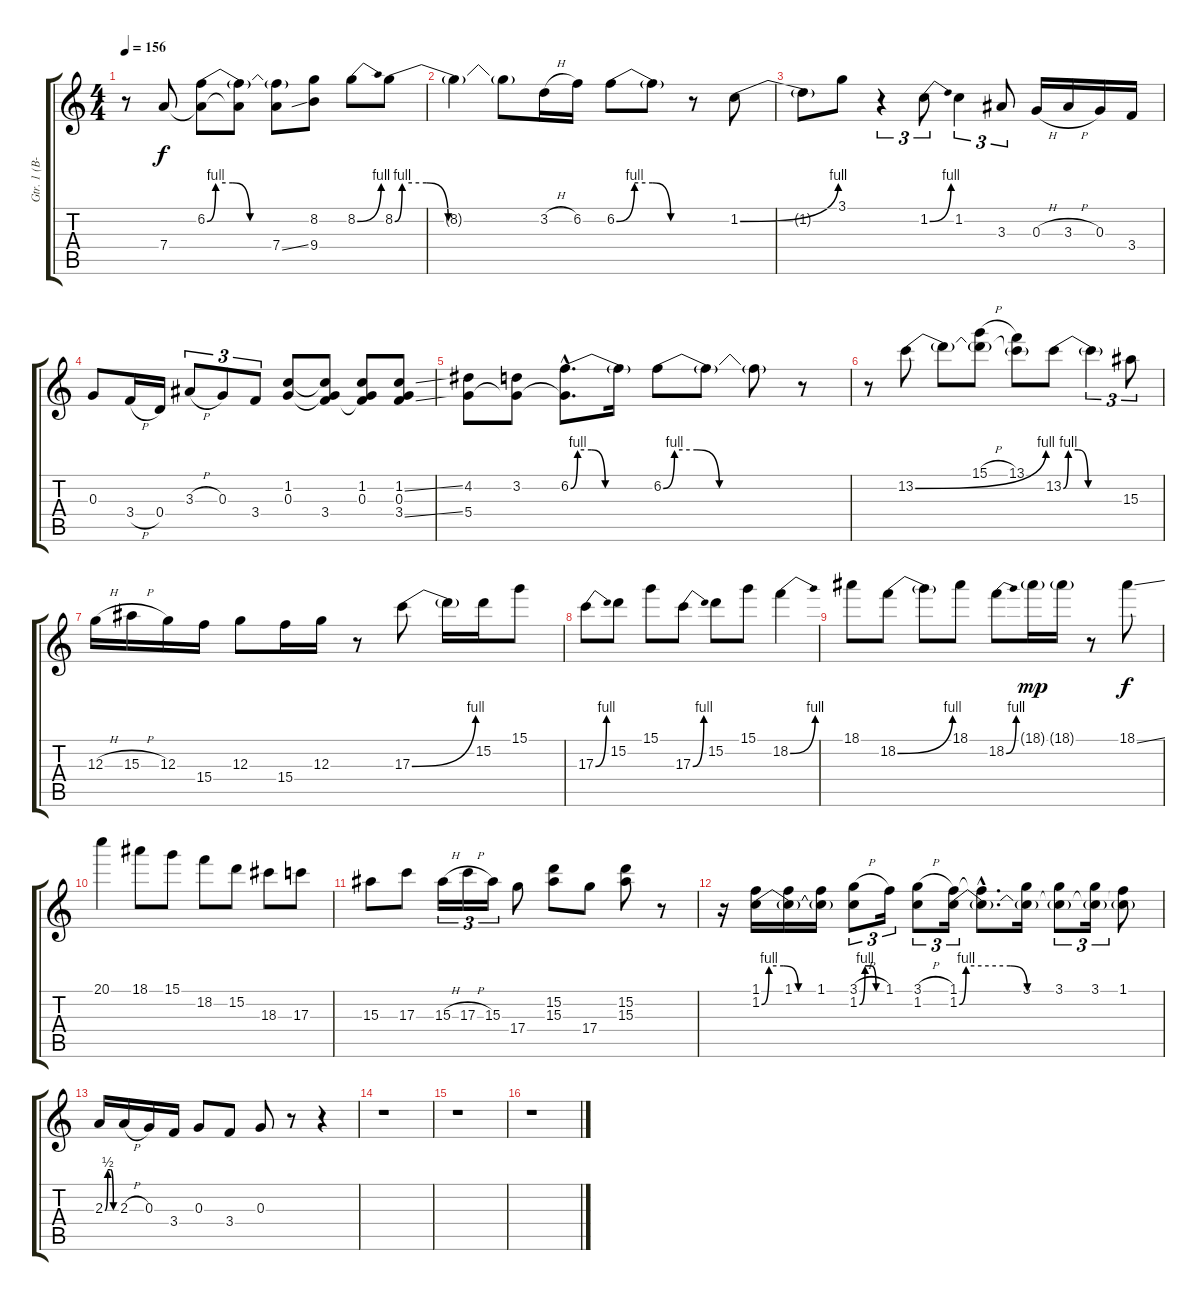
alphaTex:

\track ("Gtr. 1 (B-bender)" "Gtr. 1 (B-") {instrument distortionguitar}
\staff {score tabs}
\tuning (E4 B3 G3 D3 A2 E2) {hide}
\ts (4 4)
\tempo 156
\clef g2
\ks c
r.8{dy f} 7.4.8 (6.2{be (custom 0 0 5 4 15 4 25 0 45 0 60 0)} 7.4{t}).8 (6.2{t} 7.4{t}).8 (6.2{t} 7.4{ss}).8 (8.2 9.4).8 8.2{be (bend 0 0 60 4)}.8 8.2{be (custom 0 0 3 4 13 4 22 0 30 0 45 0 60 0)}.8 |
8.2{t}.4 8.2{t}.8 3.2{h}.16 6.2.16 6.2{be (custom 0 0 15 4 30 4 45 0 60 0)}.8 6.2{t}.8 r.8 1.2{be (bend 0 0 60 4)}.8 |
1.2{t}.8 3.1.8 r.4{tu (3 2)} 1.2{be (bend 0 0 60 4)}.8{tu (3 2)} 1.2.4{tu (3 2)} 3.3.8{tu (3 2)} 0.3{h}.16 3.3{h}.16 0.3.16 3.4.16 |
0.3.8 3.4{h}.16 0.4.16 3.3{h}.8{tu (3 2)} 0.3.8{tu (3 2)} 3.4.8{tu (3 2)} (1.2 0.3).8 (1.2{t} 0.3{t} 3.4).8 (1.2 0.3 3.4{t}).8 (1.2{ss} 0.3 3.4{ss}).8 |
(4.2 5.4).8 (3.2 5.4{t}).8 (6.2{be (custom 0 0 5 4 15 4 25 0 30 0 45 0 60 0) hac} 5.4{hac t}).8{d} 6.2{t}.16 6.2{be (custom 0 0 5 4 15 4 25 0 45 0 60 0)}.8 6.2{t}.8 6.2{t}.8 r.8 |
r.8 13.2{be (bend 0 0 60 4)}.8 13.2{t}.8 (15.1{h} 13.2{t}).8 (13.1 13.2{t}).8 13.2{be (custom 0 0 5 4 15 4 25 0 45 0 60 0)}.8 13.2{t}.4{tu (3 2)} 15.3.8{tu (3 2)} |
12.3{h}.16 15.3{h}.16 12.3.16 15.4.16 12.3.8 15.4.16 12.3.16 r.8 17.3{be (bend 0 0 60 4)}.8 17.3{t}.16 15.2.16 15.1.8 |
17.3{be (bend 0 0 60 4)}.8 15.2.8 15.1.8 17.3{be (bend 0 0 60 4)}.8 15.2.8 15.1.8 18.2{be (bend 0 0 60 4)}.4 |
18.1.8 18.2{be (bend 0 0 60 4)}.8 18.2{t}.8 18.1.8 18.2{be (bend 0 0 60 4)}.8 18.1{g}.16{dy mp} 18.1{g}.16 r.8 18.1{ss}.8{dy f} |
20.1.4 18.1.8 15.1.8 18.2.8 15.2.8 18.3.8 17.3.8 |
15.3.8 17.3.8 15.3{h}.16{tu (3 2)} 17.3{h}.16{tu (3 2)} 15.3.16{tu (3 2)} 17.4.8 (15.2 15.3).8 17.4.8 (15.2 15.3).8 r.8 |
r.16 (1.1 1.2{be (custom 0 0 5 4 15 4 25 0 45 0 60 0)}).16 (1.1 1.2{t}).16 (1.1 1.2{t}).16 (3.1{h} 1.2{be (custom 0 0 15 4 30 4 45 0 60 0)}).8{tu (3 2)} 1.1.16{tu (3 2)} (3.1{h} 1.2).8{tu (3 2)} (1.1 1.2{be (custom 0 0 2 4 15 4 20 0 45 0 60 0)}).16{tu (3 2)} (1.1{hac t} 1.2{hac t}).8{d} (3.1 1.2{t}).16 (3.1 1.2{t}).8{tu (3 2)} (3.1 1.2{t}).16{tu (3 2)} (1.1 1.2{t}).8 |
2.3{be (custom 0 0 15 2 30 2 45 0 60 0)}.16 2.3{h}.16 0.3.16 3.4.16 0.3.8 3.4.8 0.3.8 r.8 r.4 |
r.1 |
r.1 |
r.1
